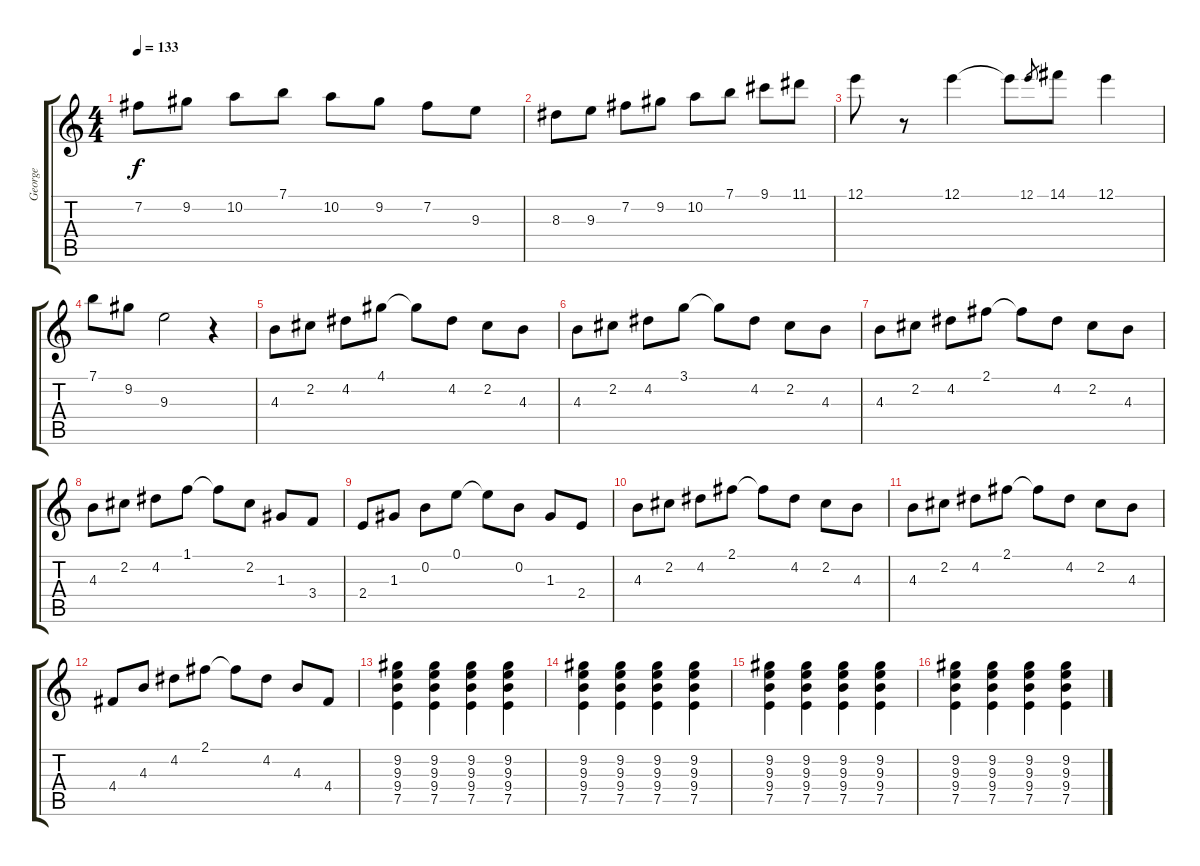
\track ("George" "George") {instrument overdrivenguitar}
\staff {score tabs}
\tuning (E4 B3 G3 D3 A2 E2) {hide}
\ts (4 4)
\tempo 133
\clef g2
\ks c
7.2.8{dy f} 9.2.8 10.2.8 7.1.8 10.2.8 9.2.8 7.2.8 9.3.8 |
8.3.8 9.3.8 7.2.8 9.2.8 10.2.8 7.1.8 9.1.8 11.1.8 |
12.1.8 r.8 12.1.4 12.1{t}.8 12.1.8{gr} 14.1.8 12.1.4 |
7.1.8 9.2.8 9.3.2 r.4 |
4.3.8{volume 12 instrument overdrivenguitar} 2.2.8 4.2.8 4.1.8 4.1{t}.8 4.2.8 2.2.8 4.3.8 |
4.3.8 2.2.8 4.2.8 3.1.8 3.1{t}.8 4.2.8 2.2.8 4.3.8 |
4.3.8 2.2.8 4.2.8 2.1.8 2.1{t}.8 4.2.8 2.2.8 4.3.8 |
4.3.8 2.2.8 4.2.8 1.1.8 1.1{t}.8 2.2.8 1.3.8 3.4.8 |
2.4.8 1.3.8 0.2.8 0.1.8 0.1{t}.8 0.2.8 1.3.8 2.4.8 |
4.3.8 2.2.8 4.2.8 2.1.8 2.1{t}.8 4.2.8 2.2.8 4.3.8 |
4.3.8 2.2.8 4.2.8 2.1.8 2.1{t}.8 4.2.8 2.2.8 4.3.8 |
4.4.8 4.3.8 4.2.8 2.1.8 2.1{t}.8 4.2.8 4.3.8 4.4.8 |
(9.2 9.3 9.4 7.5).4{volume 10} (9.2 9.3 9.4 7.5).4 (9.2 9.3 9.4 7.5).4 (9.2 9.3 9.4 7.5).4 |
(9.2 9.3 9.4 7.5).4 (9.2 9.3 9.4 7.5).4 (9.2 9.3 9.4 7.5).4 (9.2 9.3 9.4 7.5).4 |
(9.2 9.3 9.4 7.5).4 (9.2 9.3 9.4 7.5).4 (9.2 9.3 9.4 7.5).4 (9.2 9.3 9.4 7.5).4 |
(9.2 9.3 9.4 7.5).4 (9.2 9.3 9.4 7.5).4 (9.2 9.3 9.4 7.5).4 (9.2 9.3 9.4 7.5).4
